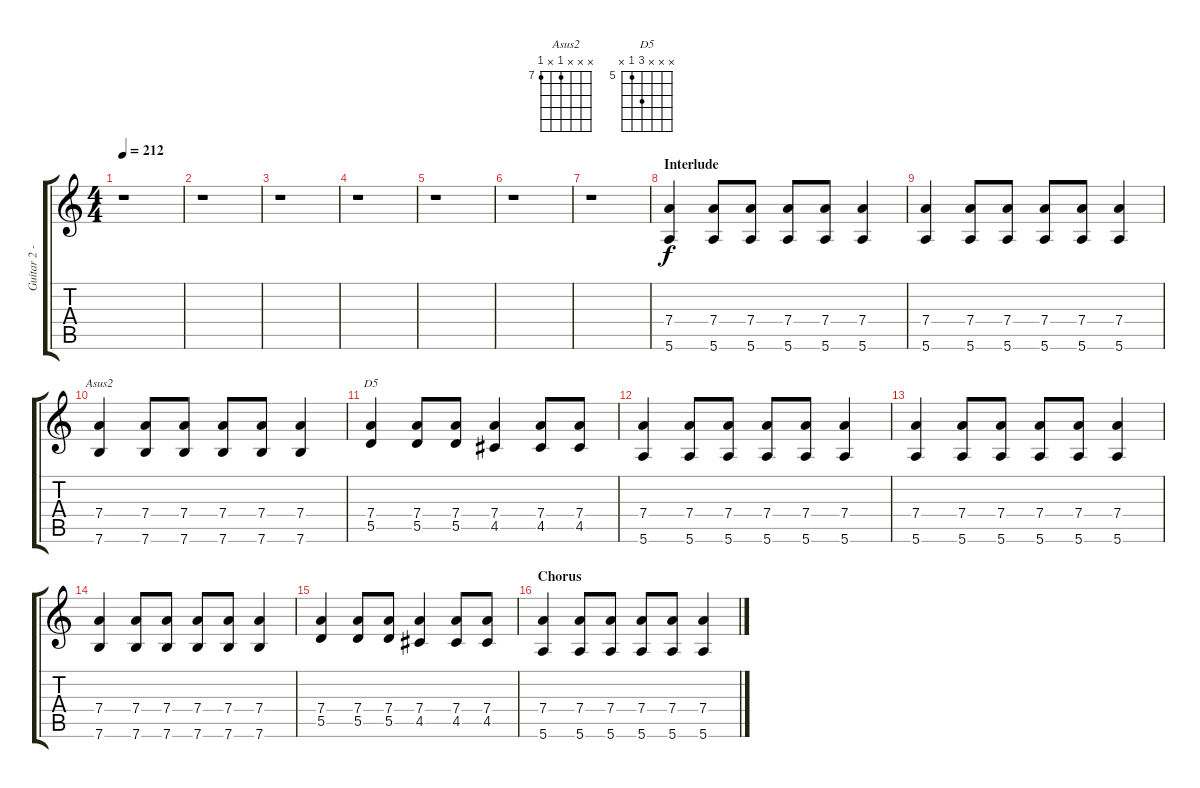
\track ("Guitar 2 - Clean" "Guitar 2 -") {instrument electricguitarclean}
\staff {score tabs}
\tuning (E4 B3 G3 D3 A2 E2) {hide}
\chord ("Asus2" x x x 7 x 7) {firstfret 7}
\chord ("D5" x x x 7 5 x) {firstfret 5}
\ts (4 4)
\tempo 212
\clef g2
\ks c
r.1{dy f} |
r.1 |
r.1 |
r.1 |
r.1 |
r.1 |
r.1 |
\section ("" "Interlude")
(7.4 5.6).4 (7.4 5.6).8 (7.4 5.6).8 (7.4 5.6).8 (7.4 5.6).8 (7.4 5.6).4 |
(7.4 5.6).4 (7.4 5.6).8 (7.4 5.6).8 (7.4 5.6).8 (7.4 5.6).8 (7.4 5.6).4 |
(7.4 7.6).4{ch "Asus2"} (7.4 7.6).8 (7.4 7.6).8 (7.4 7.6).8 (7.4 7.6).8 (7.4 7.6).4 |
(7.4 5.5).4{ch "D5"} (7.4 5.5).8 (7.4 5.5).8 (7.4 4.5).4 (7.4 4.5).8 (7.4 4.5).8 |
(7.4 5.6).4 (7.4 5.6).8 (7.4 5.6).8 (7.4 5.6).8 (7.4 5.6).8 (7.4 5.6).4 |
(7.4 5.6).4 (7.4 5.6).8 (7.4 5.6).8 (7.4 5.6).8 (7.4 5.6).8 (7.4 5.6).4 |
(7.4 7.6).4 (7.4 7.6).8 (7.4 7.6).8 (7.4 7.6).8 (7.4 7.6).8 (7.4 7.6).4 |
(7.4 5.5).4 (7.4 5.5).8 (7.4 5.5).8 (7.4 4.5).4 (7.4 4.5).8 (7.4 4.5).8 |
\section ("" "Chorus")
(7.4 5.6).4 (7.4 5.6).8 (7.4 5.6).8 (7.4 5.6).8 (7.4 5.6).8 (7.4 5.6).4
